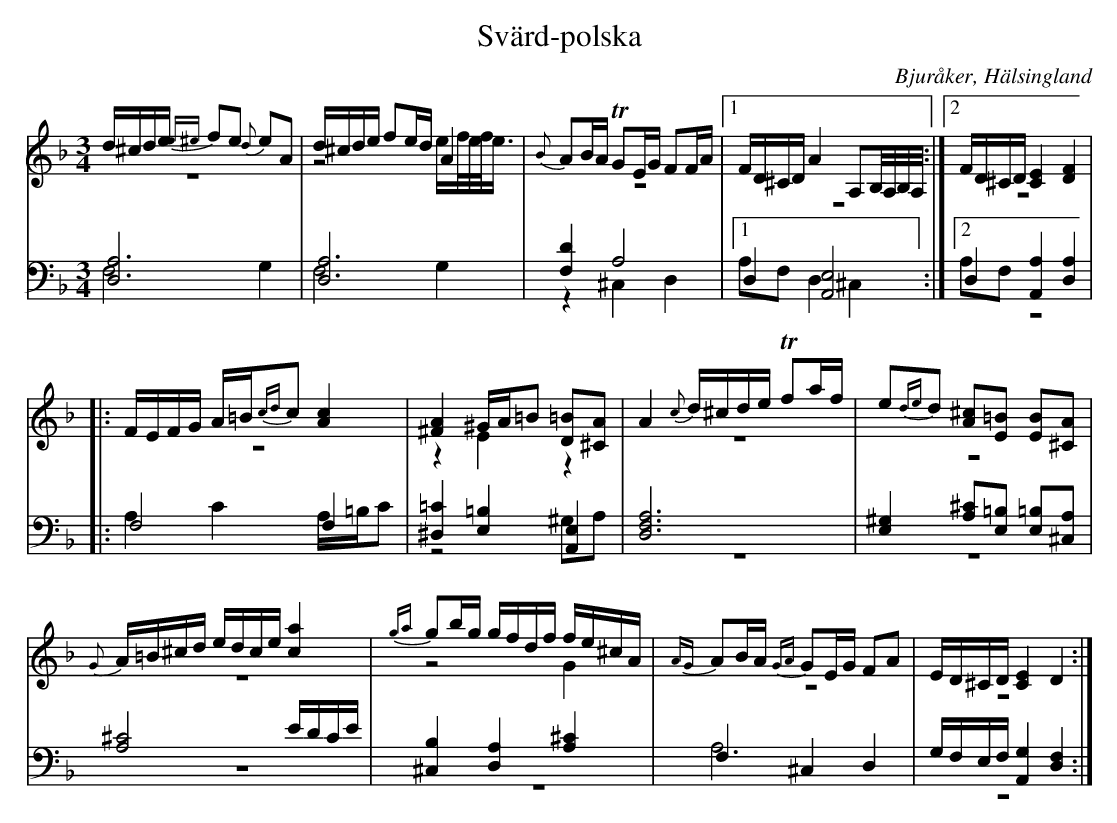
X:1
T: Svärd-polska
O: Bjuråker, Hälsingland
M: 3/4
L: 1/8
K: Dm
V:1
V:2 merge
V:3
V:4 merge
V:1
d/^c/d/e/ {e^e}fe {d}eA|d/^c/d/e/ fe/d/ A2|{B}AB/A/ TGE/G/ FF/A/|1 F/D/^C/D/ A2 A,B,//A,//B,//A,//:|2 F/D/^C/D/ [C2E2] [D2F2]|
|:F/E/F/G/ A/=B/{cd}c [A2c2]|[^F2A2] ^G/A/=B [D=B][^CA]|A2 {c}d/^c/d/e/ Tfa/f/|e{de}d [A^c][E=B] [EB][^CA]|
{G}A/=B/^c/d/ e/d/c/e/ [c2a2]|{ga}gb/g/ g/f/d/f/ f/e/^c/A/|{AG}AB/A/ {GA}GE/G/ FA|E/D/^C/D/ [C2E2] D2:|
V:2
z6|z4 e/f//e//f//e3/4|z6|1 z6:|2 z6|
|:z6|z2 E2 z2|z6|z6|
z6|z4 G2|z6|z6:|
V:3 clef=bass
[D,6A,6]|[D,6A,6]|[F,2D2] A,4|1 D,2 [A,,4E,4]:|2 D,2 [A,,2A,2] [D,2A,2]|
|:F,4 F,2|[^D,2=C2] [E,2=B,2] [A,,2E,2]|[D,6F,6A,6]|[E,2^G,2] [A,^C][E,=B,] [E,=B,][^C,A,]|
[A,4^C4] E/D/C/E/|[^C,2B,2]  [D,2A,2] [A,2^C2]|F,2 ^C,2 D,2|G,/F,/E,/F,/ [A,,2G,2] [D,2F,2]:|
V:4 clef=bass
F,4 G,2|F,4 G,2|z2 ^C,2 D,2|1 A,F, D,2 ^C,2:|2 A,F,  z4|
|:A,2 C2 A,/=B,/C|z4 ^G,A,|z6|z6|
z6|z6|A,6|z6:|
